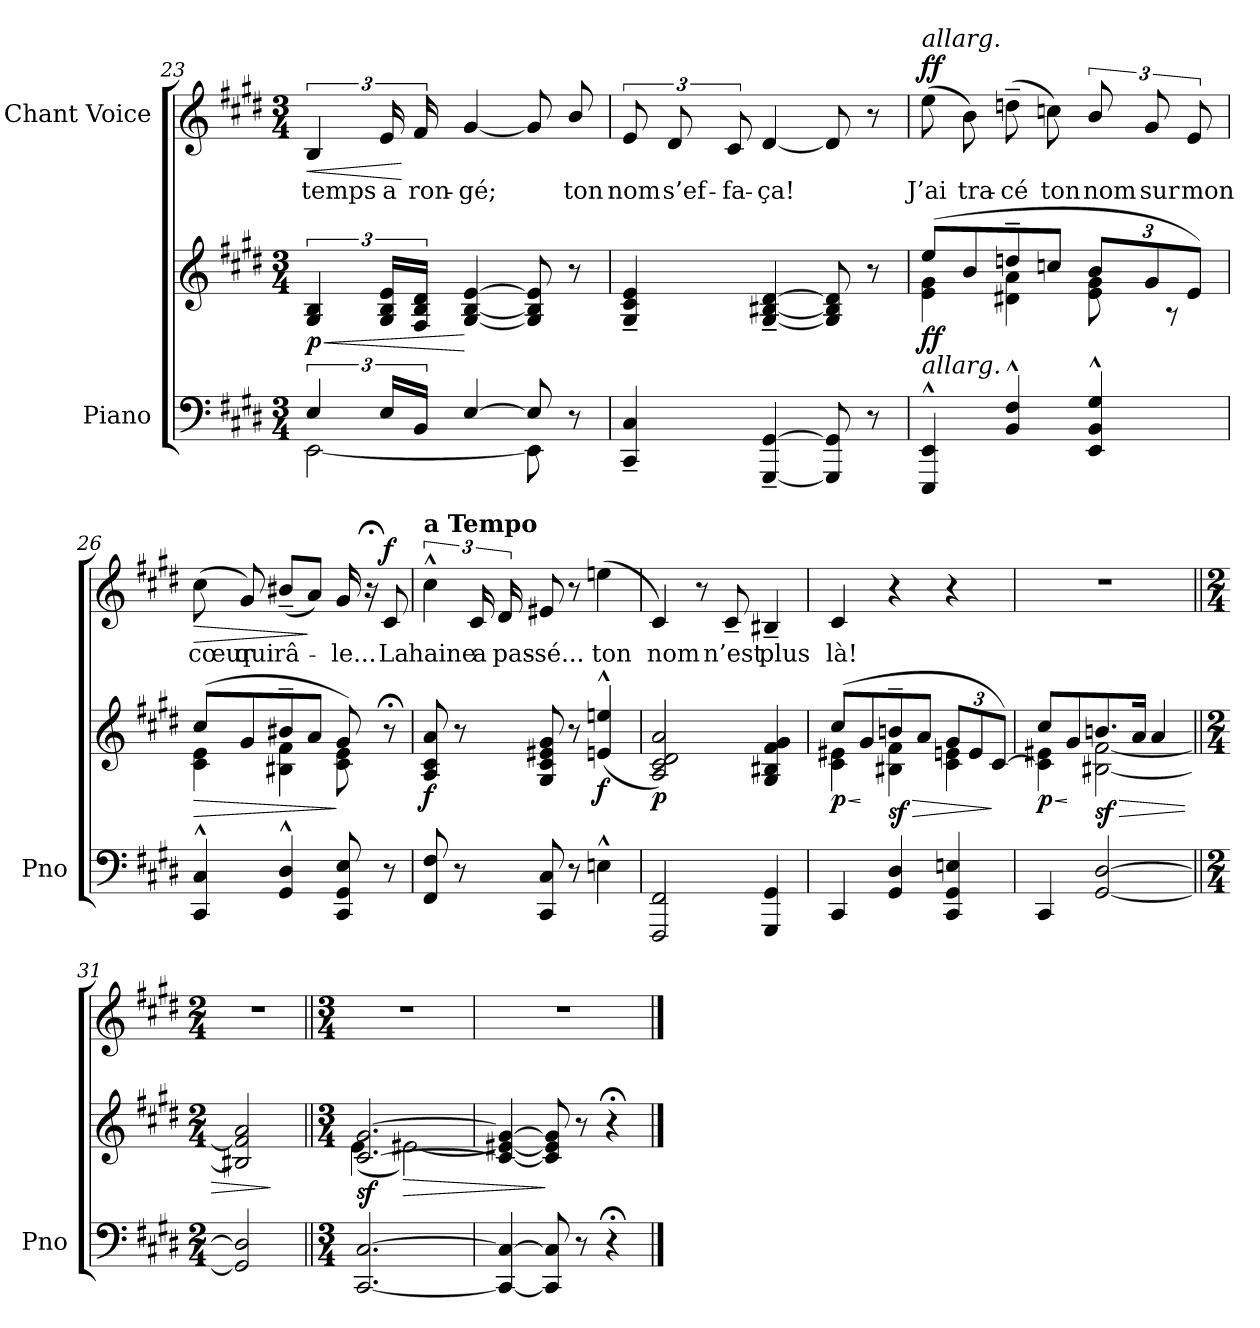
**kern	**kern	**dynam	**kern	**text	**dynam
*part2	*part2	*part2	*part1	*part1	*part1
*staff3	*staff2	*staff2/3	*staff1	*staff1	*staff1
*I"Piano	*	*	*I"Chant Voice	*	*
*I'Pno	*	*	*	*	*
*clefF4	*clefG2	*	*clefG2	*	*
*k[f#c#g#d#]	*k[f#c#g#d#]	*	*k[f#c#g#d#]	*	*
*M3/4	*M3/4	*	*M3/4	*	*
=23	=23	=23	=23	=23	=23
*^	*	*	*	*	*
!	!	!	!LO:HP:b	!	!LO:LY:b	!LO:HP:b
!	!	!	!LO:DY:n=1:b	!	!	!
6E/	[2EE\	6G#/ 6B/	< p	6B/	temps	<
!	!	!	!	!	!LO:LY:b	!
24E/LL	.	24G#/ 24B/ 24e/LL	.	24e/	a	.
!	!	!	!	!	!LO:LY:b	!
24BB/JJ	.	24F#/ 24B/ 24d#/JJ	.	24f#/	ron-	[
!	!	!	!	!	!LO:LY:b	!
[4E/	.	[4G#/ [4B/ [4e/	[	[4g#/	-gé;	.
8E/]	8EE\]	8G#/] 8B/] 8e/]	.	8g#/]	.	.
!	!	!	!	!	!LO:LY:b	!
8r	8ryy	8r	.	8b/	ton	.
!!LO:LB:g=z
=24	=24	=24	=24	=24	=24	=24
!	!	!	!	!	!LO:LY:b	!
*v	*v	*	*	*	*	*
4CC#/~> 4C#/~>	4G#/~> 4c#/~> 4e/~>	.	12e/	nom	.
!	!	!	!	!LO:LY:b	!
.	.	.	12d#/	s’ef-	.
!	!	!	!	!LO:LY:b	!
.	.	.	12c#/	-fa-	.
!	!	!	!	!LO:LY:b	!
[<4GGG#/~> [4GG#/~>	[4G#/~> [4B#X/~> [4d#/~>	.	[4d#/	-ça!	.
8GGG#/] 8GG#/]	8G#/] 8B#/] 8d#/]	.	8d#/]	.	.
8r	8r	.	8r	.	.
=25	=25	=25	=25	=25	=25
*	*^	*	*	*	*
!	!	!	!	!LO:TX:a:i:t=allarg.	!	!
!	!LO:TX:b:i:t=allarg.	!	!	!	!	!
!	!	!	!LO:DY:b	!	!LO:LY:b	!LO:DY:a
4EEE/^^ 4EE/^^	(>8ee/L	4e\ 4g#\	ff	(8ee\	J’ai	ff
!	!	!	!	!	!LO:LY:b	!
.	8b/	.	.	8b\)	tra-	.
!	!	!	!	!	!LO:LY:b	!
4BB/^^ 4F#/^^	8ddn~/	4d#X\ 4a\	.	(8ddn~\	-cé	.
!	!	!	!	!	!LO:LY:b	!
.	8ccn/J	.	.	8ccn\)	ton	.
*	*Xbrackettup	*	*	*	*	*
!	!	!	!	!	!LO:LY:b	!
4EE/^^ 4BB/^^ 4G#/^^	12b/L	8e\ 8g#\	.	12b/	nom	.
!	!	!	!	!	!LO:LY:b	!
.	12g#/	.	.	12g#/	sur	.
.	.	8r	.	.	.	.
!	!	!	!	!	!LO:LY:b	!
.	12e/J)	.	.	12e/	mon	.
=26	=26	=26	=26	=26	=26	=26
!	!	!	!LO:HP:b	!	!LO:LY:b	!LO:HP:b
4CC#/^^ 4C#/^^	(8cc#/L	4c#\ 4e\	>	(8cc#\	cœur	>
!	!	!	!	!	!LO:LY:b	!
.	8g#/	.	.	8g#/)	qui	.
!	!	!	!	!	!LO:LY:b	!
4GG#/^^ 4D#/^^	8b#X~/	4B#X\ 4f#\	.	(8b#X~>/L	râ-	.
.	8a/J	.	.	8a/J)	.	]
!	!	!	!	!	!LO:LY:b	!
8CC#/ 8GG#/ 8E/	8g#/)	8c#\ 8e\	]	16g#/	-le...	.
.	.	.	.	16r;<	.	.
!	!	!	!	!	!LO:LY:b	!LO:DY:a
8r	8r;<	8ryy	.	8c#/	La	f
!!LO:LB:g=z
=27	=27	=27	=27	=27	=27	=27
!	!	!	!	!LO:TX:a:B:t=a Tempo	!	!
!	!LO:TX:a:B:t=a Tempo	!	!	!	!	!
!	!	!	!LO:DY:b	!	!LO:LY:b	!
*	*v	*v	*	*	*	*
8FF#/ 8F#/	8A/ 8c#/ 8a/	f	6cc#^^\	haine	.
8r	8r	.	.	.	.
!	!	!	!	!LO:LY:b	!
.	.	.	24c#/	a	.
!	!	!	!	!LO:LY:b	!
.	.	.	24d#/	pas-	.
!	!	!	!	!LO:LY:b	!
8CC#/ 8C#/	8G#/ 8c#/ 8e#X/ 8g#/	.	8e#X/	-sé...	.
8r	8r	.	8r	.	.
!	!	!LO:DY:b	!	!LO:LY:b	!LO:DY:a
!	!	!	!	!	!LO:DY:n=1:a
4En^^\	(>4en/^^ 4een/^^	f	(4een\	ton	f other-dynamics
=28	=28	=28	=28	=28	=28
!	!	!LO:DY:b	!	!LO:LY:b	!
2FFF#/ 2FF#/	2A/ 2c#/ 2d#/ 2a/)	p	4c#/)	nom	.
.	.	.	8r	.	.
!	!	!	!	!LO:LY:b	!LO:DY:a
!	!	!	!	!	!LO:DY:n=1:a
.	.	.	8c#~>/	n’est	p other-dynamics
!	!	!	!	!LO:LY:b	!
4GGG#/ 4GG#/	4G#/ 4B#X/ 4f#/ 4g#/	.	4B#X~>/	plus	.
=29	=29	=29	=29	=29	=29
!	!	!LO:HP:b	!	!LO:LY:b	!
*	*^	*	*	*	*
!	!	!	!LO:DY:n=1:b	!	!	!
4CC#/	(>8cc#/L	4c#\ 4e#X\	< p	4c#/	là!	.
.	8g#/	.	[	.	.	.
!	!	!	!LO:HP:b	!	!	!
!	!	!	!LO:DY:n=2:b	!	!	!
4GG#/ 4D#/	8bn~/	4B#X\ 4f#\	> sf	4r	.	.
.	8a/J	.	.	.	.	.
4CC#/ 4GG#/ 4En/	12g#/L	4c#\ 4en\	.	4r	.	.
.	12e/	.	.	.	.	.
.	[<12c#/J)	.	]	.	.	.
!!LO:LB:g=z
=30	=30	=30	=30	=30	=30	=30
!	!	!	!LO:HP:b	!	!	!
!	!	!	!LO:DY:n=1:b	!	!	!
4CC#/	8cc#/L	4c#\] 4e#X\	< p	2.r	.	.
.	8g#/	.	[	.	.	.
!	!	!	!LO:HP:b	!	!	!
!	!	!	!LO:DY:n=2:b	!	!	!
[2GG#/ [2D#/	8.bn/	[2B#X\ [2f#\	> sf	.	.	.
.	16a/Jk	.	.	.	.	.
.	4a/	.	.	.	.	.
*	*v	*v	*	*	*	*
=31||	=31||	=31||	=31||	=31||	=31||
*M2/4	*M2/4	*	*M2/4	*	*
2GG#/] 2D#/]	2B#X/] 2f#/] 2a/	.	2r	.	.
.	.	]	.	.	.
=32||	=32||	=32||	=32||	=32||	=32||
*M3/4	*M3/4	*	*M3/4	*	*
*	*^	*	*	*	*
!	!	!	!LO:DY:b	!	!	!
[2.CC#/ [2.C#/	[<2.c#/ [>2.g#/	(4e\	sf	2.r	.	.
!	!	!	!LO:HP:b	!	!	!
.	.	[2e#X\)	>	.	.	.
*	*v	*v	*	*	*	*
=33	=33	=33	=33	=33	=33
4CC#/_ 4C#/_	4c#/_ 4e#X/_ 4g#/_	.	2.r	.	.
8CC#/] 8C#/]	8c#/] 8e#/] 8g#/]	]	.	.	.
8r	8r	.	.	.	.
4r;<	4r;<	.	.	.	.
==	==	==	==	==	==
*-	*-	*-	*-	*-	*-
